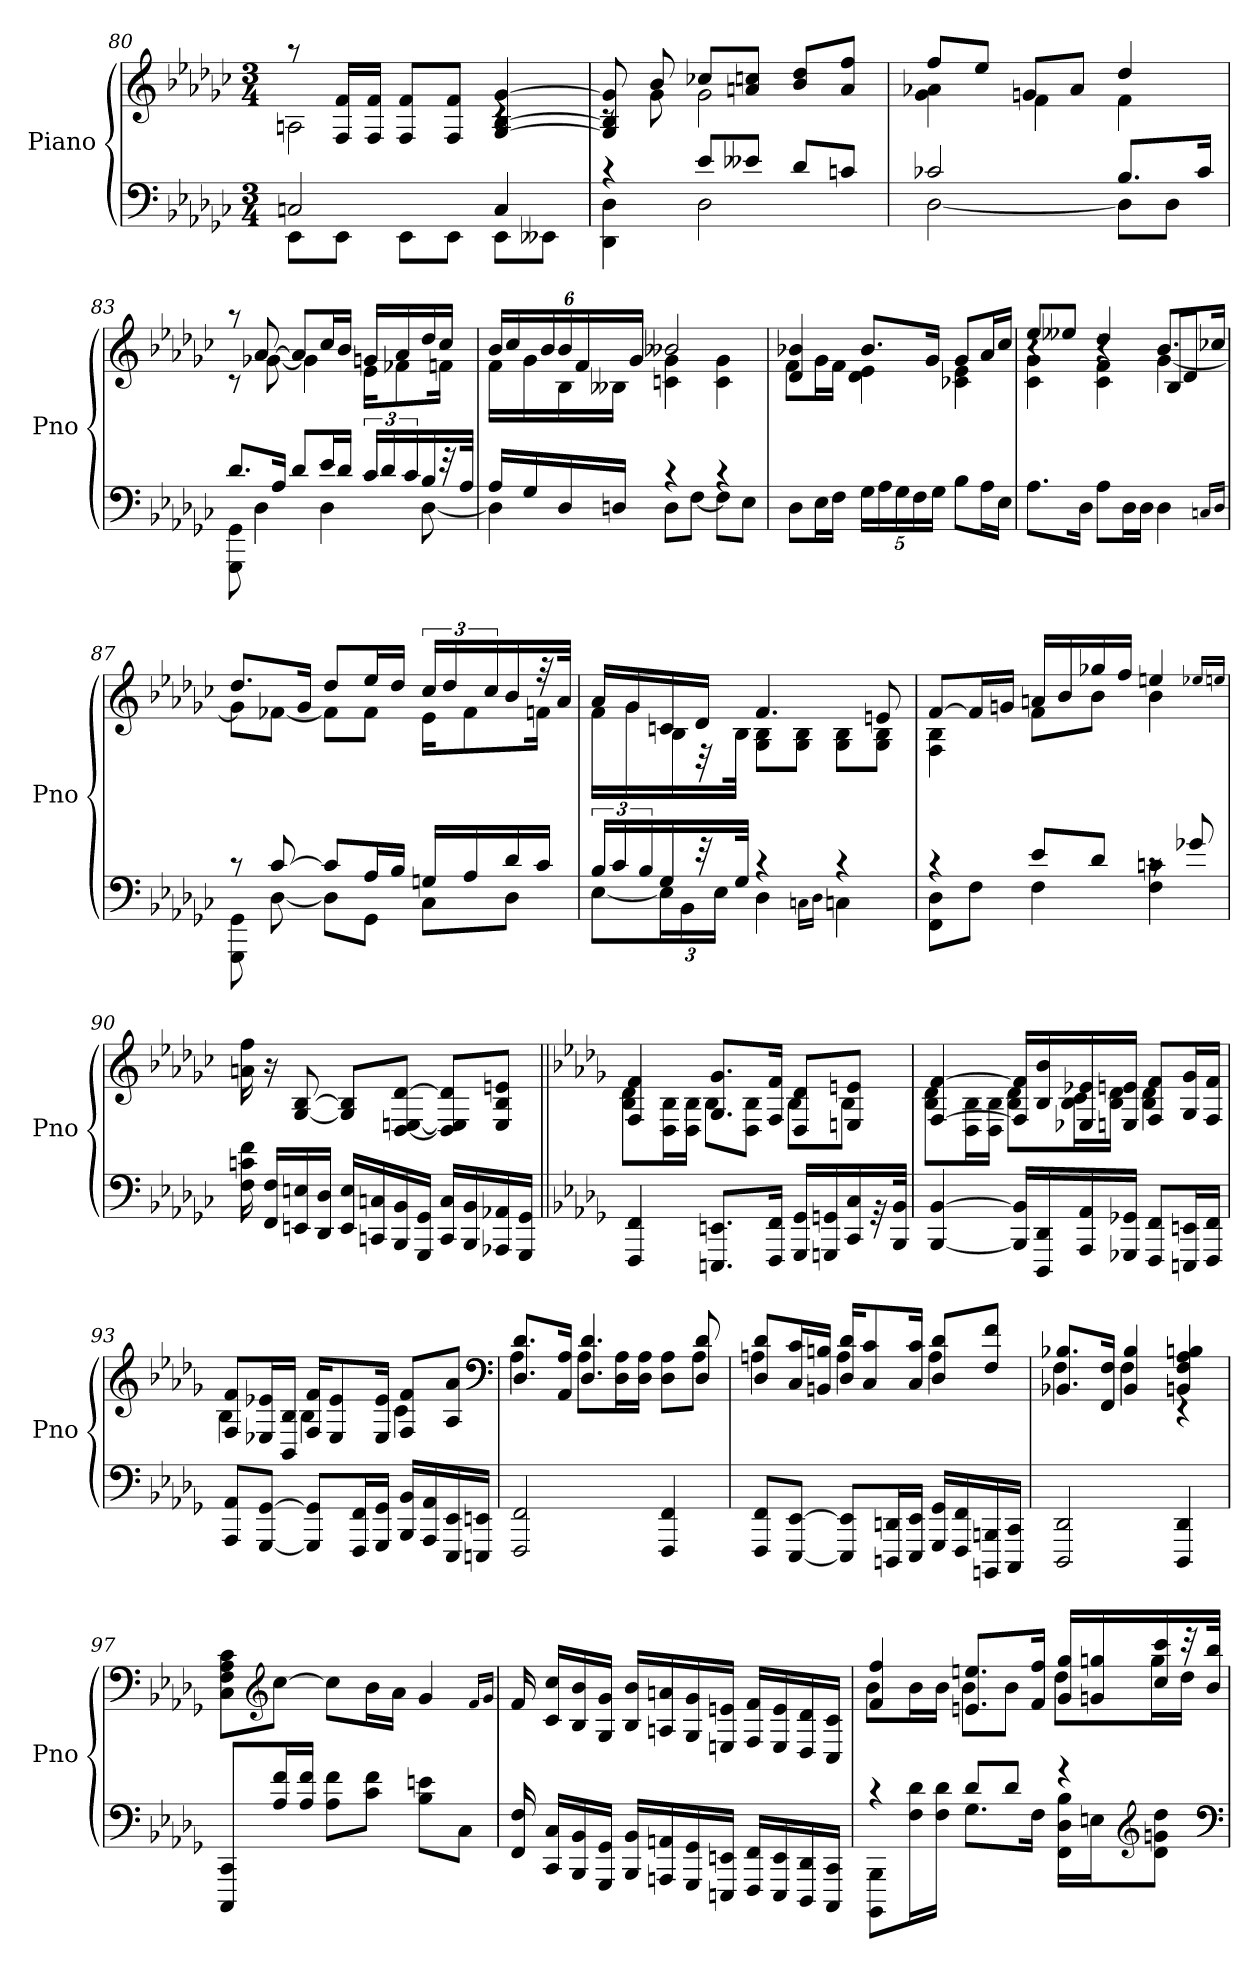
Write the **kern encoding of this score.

**kern	**kern
*part1	*part1
*staff2	*staff1
*I"Piano	*
*I'Pno	*
*clefF4	*clefG2
*k[b-e-a-d-g-c-]	*k[b-e-a-d-g-c-]
*M3/4	*M3/4
=80	=80
*^	*^
2Cn	8EE-L	8raa	2An
.	8EE-J	16F 16fLL	.
.	.	16F 16fJJ	.
.	8EE-L	8F 8fL	.
.	8EE-J	8F 8fJ	.
4C	8EE-L	[4G- [4B- [4g-	4rc
.	8EE--XJ	.	.
=81	=81	=81	=81
4rc	4DD- 4D-	8G-] 8B-] 8g-]	8rc
.	.	8b-	8g-
8e-L	2D-	8cc-XL	2g-
8e--XJ	.	8an 8ccnJ	.
8d-L	.	8b- 8dd-L	.
8cnJ	.	8a 8ffJ	.
=82	=82	=82	=82
2c-X	[2D-	8ffL	4g- 4a-X
.	.	8ee-J	.
.	.	8gnL	4f
.	.	8a-J	.
8.B-L	8D-L]	4dd-	4f
.	8D-J	.	.
16c-Jk	.	.	.
=83	=83	=83	=83
8.d-L	8GGG- 8GG-	8raa	8rc
.	4D-	[8a-	[8g-X
16A-Jk	.	.	.
8d-L	.	8a-L]	4g-]
16e-L	4D-	16cc-L	.
16d-JJ	.	16b-JJ	.
24c-LL	.	16gnLL	16e-KL
24d-	.	.	.
.	.	16a-	8f-X
24c-	.	.	.
16B-	[8D-	16dd-	.
32r	.	16cc-JJ	16fnJk
32A-JJk	.	.	.
=84	=84	=84	=84
16A-LL	4D-]	24b-LL	16fLL
.	.	24cc-	.
16G-	.	.	16g-
.	.	24b-	.
16D-	.	24b-	16B-
.	.	24f	.
16DnJJ	.	.	16B--XJJ
.	.	24g-JJ	.
4rc	8DL	2b--X	4cn 4g-
.	[8FJ	.	.
4rc	8FL]	.	4c 4g-
.	8E-J	.	.
*v	*v	*	*
=85	=85	=85
8D-L	4d- 4b-X	8fL
16E-L	.	16g-L
16FJJ	.	16fJJ
20G-LL	8.b-L	4d- 4e-
20A-	.	.
20G-	.	.
20F	.	.
.	16g-Jk	.
20G-JJ	.	.
8B-L	8g-L	4c-X 4e-
16A-L	16a-L	.
16E-JJ	16cc-JJ	.
=86	=86	=86
*	*	*^
8.A-L	8ee-L	4c- 4g-	4r
.	8ee--XJ	.	.
16D-Jk	.	.	.
8A-L	4dd-	4c- 4f	4r
16D-L	.	.	.
16D-JJ	.	.	.
4D-	8.b-L	[4g-	8B-/L
.	.	.	8d-/J
.	16cc-XJk	.	.
*	*v	*v	*v
16qqCn/LL	.
16qqD-/JJ	.
=87	=87
*^	*^
8rc	8GGG- 8GG-	8.dd-L	8g-L]
[8c-	[8D-	.	[8f-XJ
.	.	16g-Jk	.
8c-L]	8D-L]	8dd-L	8f-L]
16A-L	8GG-J	16ee-L	8f-J
16B-JJ	.	16dd-JJ	.
16GnLL	8C-L	24cc-LL	16e-KL
.	.	24dd-	.
16A-	.	.	8f-
.	.	24cc-	.
16d-	8D-J	16b-	.
16c-JJ	.	32r	16fnJk
.	.	32a-JJk	.
=88	=88	=88	=88
24B-LL	[8E-L	16a-LL	16fLL
24c-	.	.	.
.	.	16g-	16g-
24B-	.	.	.
16G-	24E-L]	16cn	16B-
.	24BB-	.	.
32r	.	16d-JJ	32r
.	24E-JJ	.	.
32G-JJk	.	.	32B-JJk
4rc	4D-	4.f	8G- 8B-L
.	.	.	8G- 8B-J
.	16qqCn\LL	.	.
.	16qqD-\JJ	.	.
4rc	4Cn	.	8G- 8B-L
.	.	8en	8G- 8B-J
=89	=89	=89	=89
4rc	8FF 8D-L	[8fL	4F 4B-
.	8FJ	16fL]	.
.	.	16gnJJ	.
8e-L	4F	16anLL	8fL
.	.	16b-	.
8d-J	.	16gg-X	8b-J
.	.	16ffJJ	.
8rc	4F 4cn	4een	4b-
8g-X	.	.	.
*v	*v	*	*
*	*v	*v
.	16qqee-X/LL
.	16qqeen/JJ
=90	=90
16F 16cn 16f	16an 16ff
16FF 16FLL	16r
16EEn 16En	[8G- [8B-
16DD- 16D-JJ	.
16EE 16ELL	8G-] 8B-]L
16CCn 16Cn	.
16BBB- 16BB-	[8D- [8En [8d-J
16GGG- 16GG-JJ	.
16CC 16CLL	8D-] 8E] 8d-]L
16BBB- 16BB-	.
16AAA-X 16AA-X	8E 8B- 8enJ
16GGG- 16GG-JJ	.
=91||	=91||
*k[b-e-a-d-g-]	*k[b-e-a-d-g-]
*	*^
4FFF 4FF	4F 4f	8B- 8d-L
.	.	16D- 16B-L
.	.	16D- 16B-JJ
8.EEEn 8.EEnL	8.G- 8.g-L	8B-L
.	.	8D- 8B-J
16FFF 16FFJk	16F 16fJk	.
16GGG- 16GG-LL	8D- 8d-L	8B-L
16GGGn 16GGn	.	.
16CC 16C	8En 8enJ	8B-J
32r	.	.
32BBB- 32BB-JJk	.	.
=92	=92	=92
[4BBB- [4BB-	[4F [4f	8B- 8d-L
.	.	16D- 16B-L
.	.	16D- 16B-JJ
16BBB-] 16BB-]LL	16F] 16f]LL	8B- 8d-L
16DDD- 16DD-	16B- 16b-	.
16AAA- 16AA-	16E-X 16e-X	16B- 16cL
16GGG-X 16GG-XJJ	16En 16enJJ	16B- 16d-JJ
8FFF 8FFL	8F 8fL	4B- 4d-
16EEEn 16EEnL	16G- 16g-L	.
16FFF 16FFJJ	16F 16fJJ	.
=93	=93	=93
8AAA- 8AA-L	8F 8fL	4B-
[8GGG- [8GG-J	16E-X 16e-XL	.
.	16BB- 16B-JJ	.
8GGG-] 8GG-]L	16F 16fKL	4B-
.	8E- 8e-	.
16FFF 16FFL	.	.
16GGG- 16GG-JJ	16E- 16e-Jk	.
16BBB- 16BB-LL	8F 8fL	4c
16AAA- 16AA-	.	.
16EEE- 16EE-	8A- 8a-J	.
16EEEn 16EEnJJ	.	.
*	*clefF4	*
=94	=94	=94
2FFF 2FF	8.D- 8.d-L	4A-
.	16AA- 16A-Jk	.
.	4.D- 4.d-	8A-L
.	.	16D- 16A-L
.	.	16D- 16A-JJ
4FFF 4FF	.	8D- 8A-L
.	8D- 8d-	8A-J
=95	=95	=95
8FFF 8FFL	8D- 8d-L	4An
[8EEE- [8EE-J	16C 16cL	.
.	16BBn 16BnJJ	.
8EEE-] 8EE-]L	16D- 16d-KL	4A
.	8C 8c	.
16DDDn 16DDnL	.	.
16EEE- 16EE-JJ	16C 16cJk	.
16GGG- 16GG-LL	8D- 8d-L	4A
16FFF 16FF	.	.
16BBBBn 16BBBn	8F 8fJ	.
16CCC 16CCJJ	.	.
=96	=96	=96
2DDD- 2DD-	8.BB-X 8.B-XL	4F
.	16FF 16FJk	.
.	4BB- 4B-	4F
4DDD- 4DD-	4BBn 4F 4A- 4Bn	4rEE
*	*v	*v
=97	=97
8CCC 8CCL	8C 8F 8A- 8cL
*	*clefG2
16A- 16fL	[8ccJ
16A- 16fJJ	.
8A- 8fL	8ccL]
8c 8fJ	16b-L
.	16a-JJ
8B- 8enL	4g-
8CJ	.
.	16qqf/LL
.	16qqg-/JJ
=98	=98
16FF 16F	16f
16CC 16CLL	16c 16ccLL
16BBB- 16BB-	16B- 16b-
16GGG- 16GG-JJ	16G- 16g-JJ
16BBB- 16BB-LL	16B- 16b-LL
16AAAn 16AAn	16An 16an
16GGG- 16GG-	16G- 16g-
16EEEn 16EEnJJ	16En 16enJJ
16FFF 16FFLL	16F 16fLL
16EEE 16EE	16E 16e
16DDD- 16DD-	16D- 16d-
16CCC 16CCJJ	16C 16cJJ
=99	=99
*^	*^
4rc	8BBBB- 8BBB-L	4f 4ff	8b-L
.	16F 16d-L	.	16b-L
.	16F 16d-JJ	.	16b-JJ
8d-L	8.G-L	8.en 8.eenL	8b-L
8d-J	.	.	8b-J
.	16FJk	16f 16ffJk	.
4rc	16FF 16D- 16B-LL	16g- 16gg-LL	8dd-L
.	16EnJ	16gn 16ggn	.
*clefG2	*	*	*
.	8d- 8gn 8dd-J	16cc 16ccc	16ggL
.	.	32r	16dd-JJ
.	.	32b- 32bb-JJk	.
*v	*v	*	*
*	*v	*v
*clefF4	*
=	=
*-	*-
